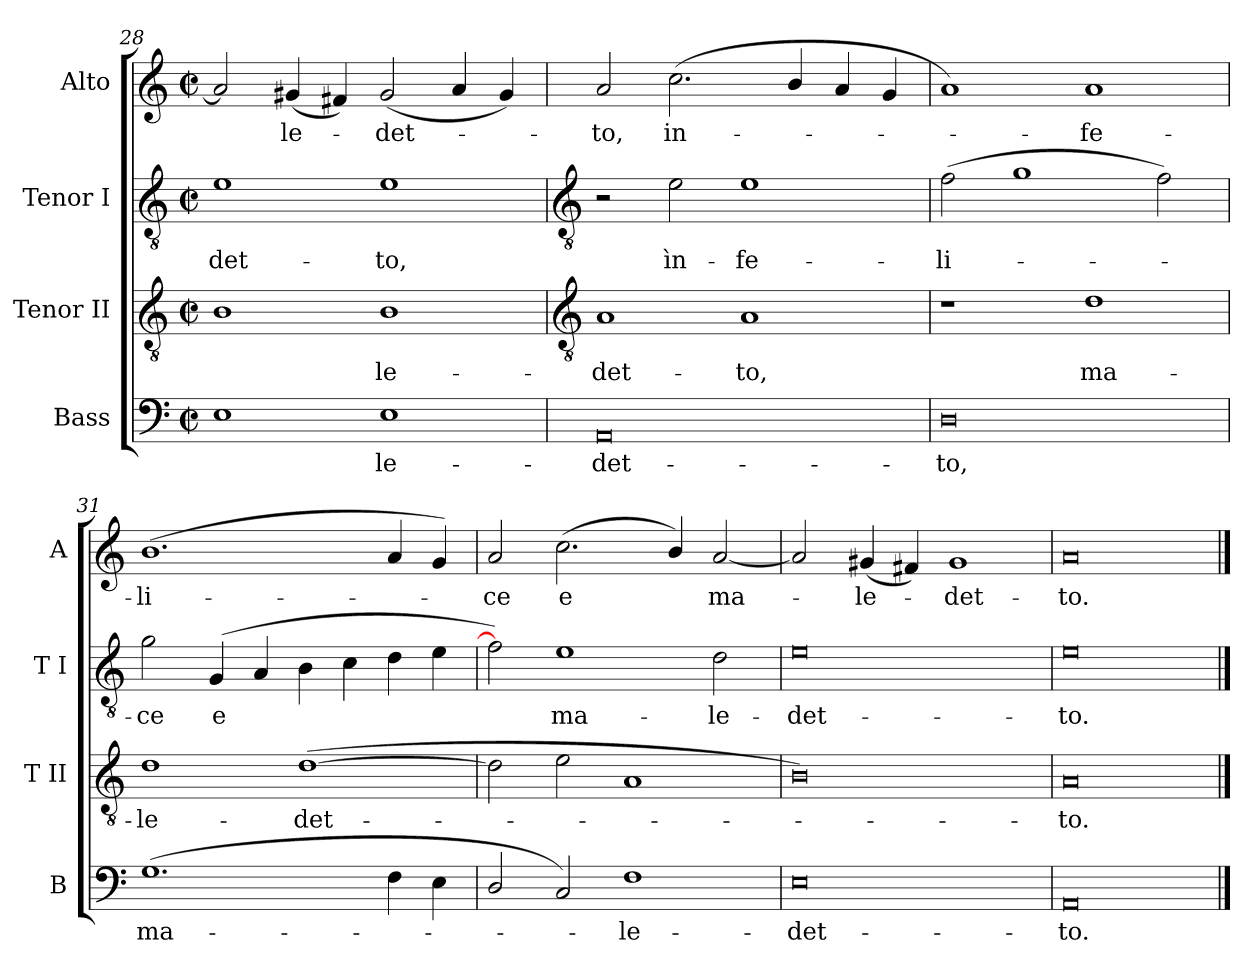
**kern	**text	**kern	**text	**kern	**text	**kern	**text
*part4	*part4	*part3	*part3	*part2	*part2	*part1	*part1
*staff4	*staff4	*staff3	*staff3	*staff2	*staff2	*staff1	*staff1
*I"Bass	*	*I"Tenor II	*	*I"Tenor I	*	*I"Alto	*
*I'B	*	*I'T II	*	*I'T I	*	*I'A	*
*clefF4	*	*clefGv2	*	*clefGv2	*	*clefG2	*
*k[]	*	*k[]	*	*k[]	*	*k[]	*
*C:	*	*C:	*	*C:	*	*C:	*
*M4/2	*	*M4/2	*	*M4/2	*	*M4/2	*
*met(c|)	*	*met(c|)	*	*met(c|)	*	*met(c|)	*
=28	=28	=28	=28	=28	=28	=28	=28
!	!	!	!	!	!LO:LY:b	!	!
1E	.	1B	.	1e	-det-	2a]	.
!	!	!	!	!	!	!	!LO:LY:b
.	.	.	.	.	.	(<4g#X	le-
.	.	.	.	.	.	4f#X)	.
!	!LO:LY:b	!	!LO:LY:b	!	!LO:LY:b	!	!LO:LY:b
1E	le-	1B	le-	1e	-to,	(<2g#	det-
.	.	.	.	.	.	4a	.
.	.	.	.	.	.	4g#)	.
!!LO:LB:g=z
=29	=29	=29	=29	=29	=29	=29	=29
*	*	*clefGv2	*	*clefGv2	*	*	*
!	!LO:LY:b	!	!LO:LY:b	!	!	!	!LO:LY:b
0AA	-det-	1A	-det-	2r	.	2a	to,
!	!	!	!	!	!LO:LY:b	!	!LO:LY:b
.	.	.	.	2e	ìn-	(<2.cc	in-
!	!	!	!LO:LY:b	!	!LO:LY:b	!	!
.	.	1A	-to,	1e	-fe-	.	.
.	.	.	.	.	.	4b/	.
.	.	.	.	.	.	4a	.
.	.	.	.	.	.	4g	.
=30	=30	=30	=30	=30	=30	=30	=30
!	!LO:LY:b	!	!	!	!LO:LY:b	!	!
0D	-to,	1r	.	(>2f	-li-	1a)	.
.	.	.	.	1g	.	.	.
!	!	!	!LO:LY:b	!	!	!	!LO:LY:b
.	.	1d	ma-	.	.	1a	fe-
.	.	.	.	2f)	.	.	.
=31	=31	=31	=31	=31	=31	=31	=31
!	!LO:LY:b	!	!LO:LY:b	!	!LO:LY:b	!	!LO:LY:b
(<1.G	ma-	1d	-le-	2g	ce	(<1.b	-li-
!	!	!	!	!	!LO:LY:b	!	!
.	.	.	.	(<4G	e	.	.
.	.	.	.	4A	.	.	.
!	!	!	!LO:LY:b	!	!	!	!
.	.	(>[1d	-det-	4B	.	.	.
.	.	.	.	4c	.	.	.
4F	.	.	.	4d	.	4a	.
4E	.	.	.	4e	.	4g)	.
=32	=32	=32	=32	=32	=32	=32	=32
!	!	!	!	!	!	!	!LO:LY:b
2D/	.	2d]	.	2f])	.	2a	ce
!	!	!	!	!	!LO:LY:b	!	!LO:LY:b
2C)	.	2e	.	1e	ma-	(<2.cc	e
!	!LO:LY:b	!	!	!	!	!	!
1F	le-	1A	.	.	.	.	.
.	.	.	.	.	.	4b/)	.
!	!	!	!	!	!LO:LY:b	!	!LO:LY:b
.	.	.	.	2d	-le-	[2a	ma-
=33	=33	=33	=33	=33	=33	=33	=33
!	!LO:LY:b	!	!	!	!LO:LY:b	!	!
0E	-det-	0B)	.	0e	-det-	2a]	.
!	!	!	!	!	!	!	!LO:LY:b
.	.	.	.	.	.	(<4g#X	le-
.	.	.	.	.	.	4f#X)	.
!	!	!	!	!	!	!	!LO:LY:b
.	.	.	.	.	.	1g#	det-
=34	=34	=34	=34	=34	=34	=34	=34
!	!LO:LY:b	!	!LO:LY:b	!	!LO:LY:b	!	!LO:LY:b
0AA	-to.	0A	to.	0e	-to.	0a	-to.
==	==	==	==	==	==	==	==
*-	*-	*-	*-	*-	*-	*-	*-
